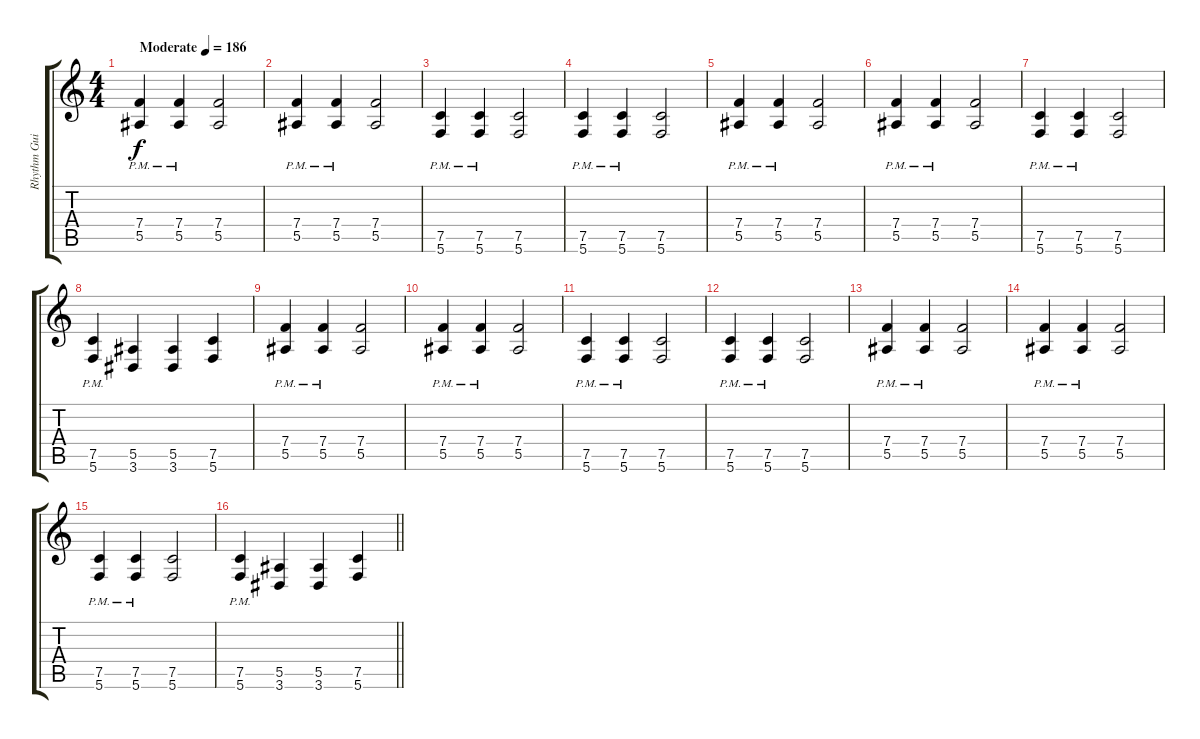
\track ("Rhythm Guitar" "Rhythm Gui") {instrument distortionguitar}
\staff {score tabs}
\tuning (C4 G3 Eb3 Bb2 F2 C2) {hide}
\ts (4 4)
\tempo (186 "Moderate")
\clef g2
\ks c
(7.4{pm} 5.5{pm}).4{dy f instrument distortionguitar} (7.4{pm} 5.5{pm}).4 (7.4 5.5).2 |
(7.4{pm} 5.5{pm}).4 (7.4{pm} 5.5{pm}).4 (7.4 5.5).2 |
(7.5{pm} 5.6{pm}).4 (7.5{pm} 5.6{pm}).4 (7.5 5.6).2 |
(7.5{pm} 5.6{pm}).4 (7.5{pm} 5.6{pm}).4 (7.5 5.6).2 |
(7.4{pm} 5.5{pm}).4 (7.4{pm} 5.5{pm}).4 (7.4 5.5).2 |
(7.4{pm} 5.5{pm}).4 (7.4{pm} 5.5{pm}).4 (7.4 5.5).2 |
(7.5{pm} 5.6{pm}).4 (7.5{pm} 5.6{pm}).4 (7.5 5.6).2 |
(7.5{pm} 5.6{pm}).4 (5.5 3.6).4 (5.5 3.6).4 (7.5 5.6).4 |
(7.4{pm} 5.5{pm}).4 (7.4{pm} 5.5{pm}).4 (7.4 5.5).2 |
(7.4{pm} 5.5{pm}).4 (7.4{pm} 5.5{pm}).4 (7.4 5.5).2 |
(7.5{pm} 5.6{pm}).4 (7.5{pm} 5.6{pm}).4 (7.5 5.6).2 |
(7.5{pm} 5.6{pm}).4 (7.5{pm} 5.6{pm}).4 (7.5 5.6).2 |
(7.4{pm} 5.5{pm}).4 (7.4{pm} 5.5{pm}).4 (7.4 5.5).2 |
(7.4{pm} 5.5{pm}).4 (7.4{pm} 5.5{pm}).4 (7.4 5.5).2 |
(7.5{pm} 5.6{pm}).4 (7.5{pm} 5.6{pm}).4 (7.5 5.6).2 |
\barLineRight lightlight
(7.5{pm} 5.6{pm}).4 (5.5 3.6).4 (5.5 3.6).4 (7.5 5.6).4
